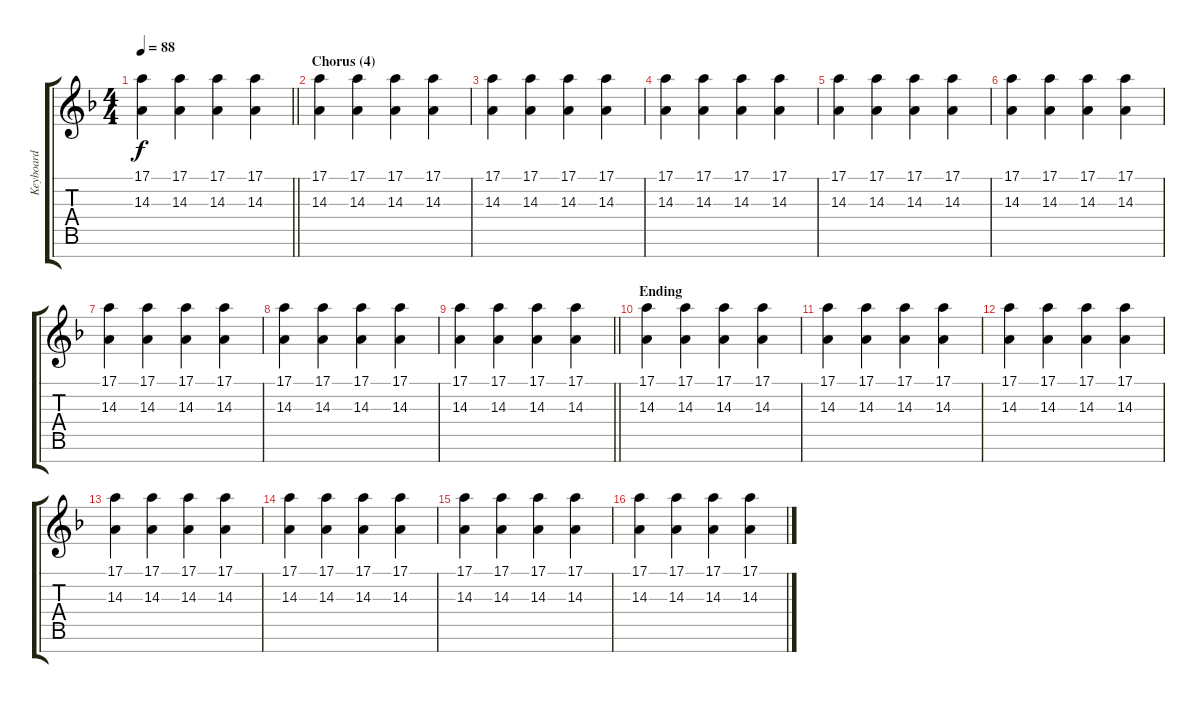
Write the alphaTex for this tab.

\track ("Keyboard" "Keyboard") {instrument electricgrandpiano}
\staff {score tabs}
\tuning (E4 B3 G3 D3 A2 E2 B1) {hide}
\ts (4 4)
\tempo 88
\clef g2
\barLineRight lightlight
\ks dminor
(17.1 14.3).4{dy f} (17.1 14.3).4 (17.1 14.3).4 (17.1 14.3).4 |
\section ("" "Chorus (4)")
(17.1 14.3).4 (17.1 14.3).4 (17.1 14.3).4 (17.1 14.3).4 |
(17.1 14.3).4 (17.1 14.3).4 (17.1 14.3).4 (17.1 14.3).4 |
(17.1 14.3).4 (17.1 14.3).4 (17.1 14.3).4 (17.1 14.3).4 |
(17.1 14.3).4 (17.1 14.3).4 (17.1 14.3).4 (17.1 14.3).4 |
(17.1 14.3).4 (17.1 14.3).4 (17.1 14.3).4 (17.1 14.3).4 |
(17.1 14.3).4 (17.1 14.3).4 (17.1 14.3).4 (17.1 14.3).4 |
(17.1 14.3).4 (17.1 14.3).4 (17.1 14.3).4 (17.1 14.3).4 |
\barLineRight lightlight
(17.1 14.3).4 (17.1 14.3).4 (17.1 14.3).4 (17.1 14.3).4 |
\section ("" "Ending")
(17.1 14.3).4 (17.1 14.3).4 (17.1 14.3).4 (17.1 14.3).4 |
(17.1 14.3).4 (17.1 14.3).4 (17.1 14.3).4 (17.1 14.3).4 |
(17.1 14.3).4 (17.1 14.3).4 (17.1 14.3).4 (17.1 14.3).4 |
(17.1 14.3).4 (17.1 14.3).4 (17.1 14.3).4 (17.1 14.3).4 |
(17.1 14.3).4 (17.1 14.3).4 (17.1 14.3).4 (17.1 14.3).4 |
(17.1 14.3).4 (17.1 14.3).4 (17.1 14.3).4 (17.1 14.3).4 |
(17.1 14.3).4 (17.1 14.3).4 (17.1 14.3).4 (17.1 14.3).4
